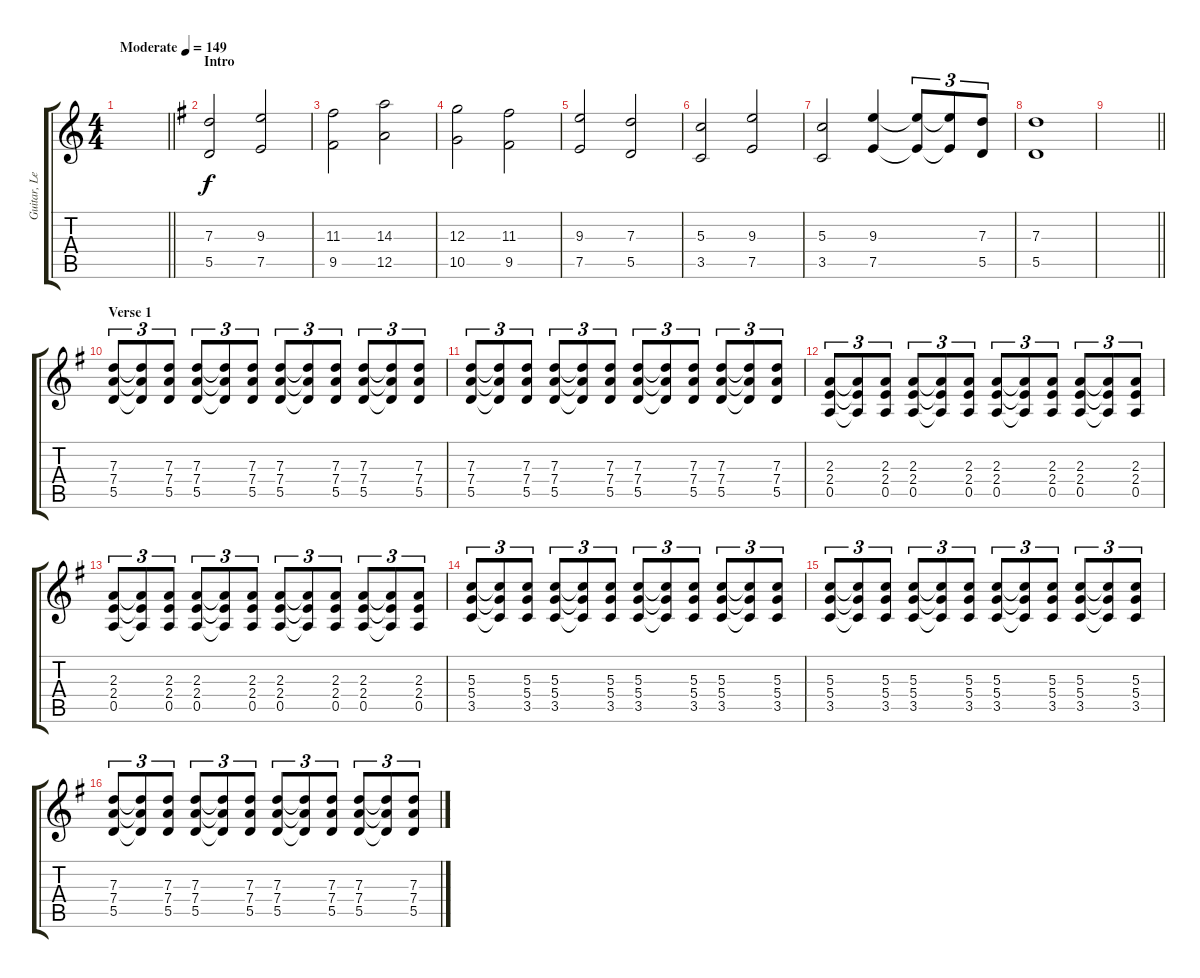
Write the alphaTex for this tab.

\track ("Guitar, Lead" "Guitar, Le") {instrument distortionguitar}
\staff {score tabs}
\tuning (E4 B3 G3 D3 A2 D2) {hide}
\ts (4 4)
\tempo (149 "Moderate")
\clef g2
\barLineRight lightlight
\ks c
|
\section ("" "Intro")
\ks g
(7.3 5.5).2 (9.3 7.5).2 |
(11.3 9.5).2 (14.3 12.5).2 |
(12.3 10.5).2 (11.3 9.5).2 |
(9.3 7.5).2 (7.3 5.5).2 |
(5.3 3.5).2 (9.3 7.5).2 |
(5.3 3.5).2 (9.3 7.5).4 (9.3{t} 7.5{t}).8{tu (3 2)} (9.3{t} 7.5{t}).8{tu (3 2)} (7.3 5.5).8{tu (3 2)} |
(7.3 5.5).1 |
\barLineRight lightlight
|
\section ("" "Verse 1")
(7.3 7.4 5.5).8{tu (3 2) instrument electricguitarjazz} (7.3{t} 7.4{t} 5.5{t}).8{tu (3 2)} (7.3 7.4 5.5).8{tu (3 2)} (7.3 7.4 5.5).8{tu (3 2)} (7.3{t} 7.4{t} 5.5{t}).8{tu (3 2)} (7.3 7.4 5.5).8{tu (3 2)} (7.3 7.4 5.5).8{tu (3 2)} (7.3{t} 7.4{t} 5.5{t}).8{tu (3 2)} (7.3 7.4 5.5).8{tu (3 2)} (7.3 7.4 5.5).8{tu (3 2)} (7.3{t} 7.4{t} 5.5{t}).8{tu (3 2)} (7.3 7.4 5.5).8{tu (3 2)} |
(7.3 7.4 5.5).8{tu (3 2)} (7.3{t} 7.4{t} 5.5{t}).8{tu (3 2)} (7.3 7.4 5.5).8{tu (3 2)} (7.3 7.4 5.5).8{tu (3 2)} (7.3{t} 7.4{t} 5.5{t}).8{tu (3 2)} (7.3 7.4 5.5).8{tu (3 2)} (7.3 7.4 5.5).8{tu (3 2)} (7.3{t} 7.4{t} 5.5{t}).8{tu (3 2)} (7.3 7.4 5.5).8{tu (3 2)} (7.3 7.4 5.5).8{tu (3 2)} (7.3{t} 7.4{t} 5.5{t}).8{tu (3 2)} (7.3 7.4 5.5).8{tu (3 2)} |
(2.3 2.4 0.5).8{tu (3 2)} (2.3{t} 2.4{t} 0.5{t}).8{tu (3 2)} (2.3 2.4 0.5).8{tu (3 2)} (2.3 2.4 0.5).8{tu (3 2)} (2.3{t} 2.4{t} 0.5{t}).8{tu (3 2)} (2.3 2.4 0.5).8{tu (3 2)} (2.3 2.4 0.5).8{tu (3 2)} (2.3{t} 2.4{t} 0.5{t}).8{tu (3 2)} (2.3 2.4 0.5).8{tu (3 2)} (2.3 2.4 0.5).8{tu (3 2)} (2.3{t} 2.4{t} 0.5{t}).8{tu (3 2)} (2.3 2.4 0.5).8{tu (3 2)} |
(2.3 2.4 0.5).8{tu (3 2)} (2.3{t} 2.4{t} 0.5{t}).8{tu (3 2)} (2.3 2.4 0.5).8{tu (3 2)} (2.3 2.4 0.5).8{tu (3 2)} (2.3{t} 2.4{t} 0.5{t}).8{tu (3 2)} (2.3 2.4 0.5).8{tu (3 2)} (2.3 2.4 0.5).8{tu (3 2)} (2.3{t} 2.4{t} 0.5{t}).8{tu (3 2)} (2.3 2.4 0.5).8{tu (3 2)} (2.3 2.4 0.5).8{tu (3 2)} (2.3{t} 2.4{t} 0.5{t}).8{tu (3 2)} (2.3 2.4 0.5).8{tu (3 2)} |
(5.3 5.4 3.5).8{tu (3 2)} (5.3{t} 5.4{t} 3.5{t}).8{tu (3 2)} (5.3 5.4 3.5).8{tu (3 2)} (5.3 5.4 3.5).8{tu (3 2)} (5.3{t} 5.4{t} 3.5{t}).8{tu (3 2)} (5.3 5.4 3.5).8{tu (3 2)} (5.3 5.4 3.5).8{tu (3 2)} (5.3{t} 5.4{t} 3.5{t}).8{tu (3 2)} (5.3 5.4 3.5).8{tu (3 2)} (5.3 5.4 3.5).8{tu (3 2)} (5.3{t} 5.4{t} 3.5{t}).8{tu (3 2)} (5.3 5.4 3.5).8{tu (3 2)} |
(5.3 5.4 3.5).8{tu (3 2)} (5.3{t} 5.4{t} 3.5{t}).8{tu (3 2)} (5.3 5.4 3.5).8{tu (3 2)} (5.3 5.4 3.5).8{tu (3 2)} (5.3{t} 5.4{t} 3.5{t}).8{tu (3 2)} (5.3 5.4 3.5).8{tu (3 2)} (5.3 5.4 3.5).8{tu (3 2)} (5.3{t} 5.4{t} 3.5{t}).8{tu (3 2)} (5.3 5.4 3.5).8{tu (3 2)} (5.3 5.4 3.5).8{tu (3 2)} (5.3{t} 5.4{t} 3.5{t}).8{tu (3 2)} (5.3 5.4 3.5).8{tu (3 2)} |
(7.3 7.4 5.5).8{tu (3 2)} (7.3{t} 7.4{t} 5.5{t}).8{tu (3 2)} (7.3 7.4 5.5).8{tu (3 2)} (7.3 7.4 5.5).8{tu (3 2)} (7.3{t} 7.4{t} 5.5{t}).8{tu (3 2)} (7.3 7.4 5.5).8{tu (3 2)} (7.3 7.4 5.5).8{tu (3 2)} (7.3{t} 7.4{t} 5.5{t}).8{tu (3 2)} (7.3 7.4 5.5).8{tu (3 2)} (7.3 7.4 5.5).8{tu (3 2)} (7.3{t} 7.4{t} 5.5{t}).8{tu (3 2)} (7.3 7.4 5.5).8{tu (3 2)}
